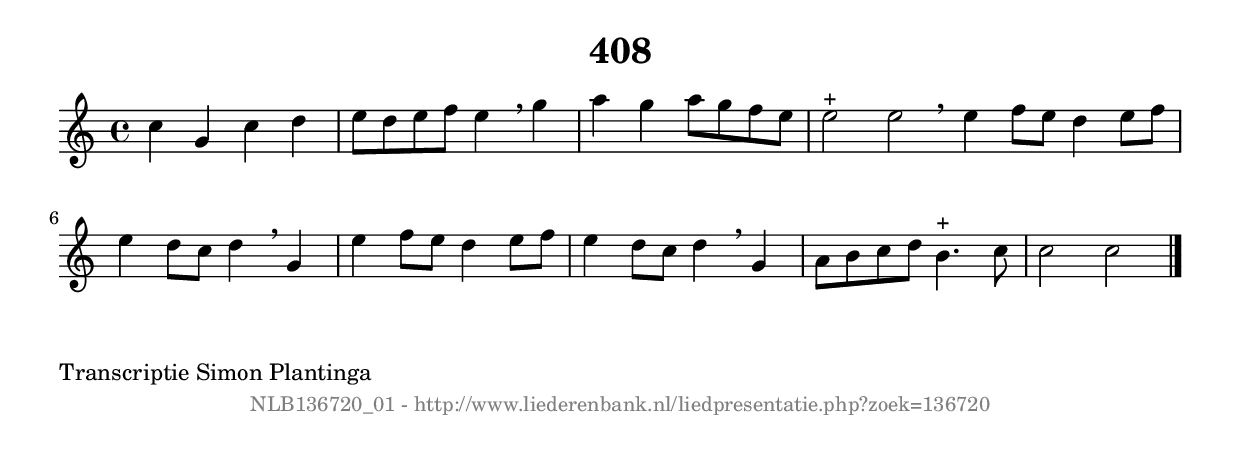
%
% produced by wce2krn 1.64 (7 June 2014)
%
\version"2.16"
#(append! paper-alist '(("long" . (cons (* 210 mm) (* 2000 mm)))))
#(set-default-paper-size "long")
sb = {\breathe}
mBreak = {\breathe }
bBreak = {\breathe }
x = {\once\override NoteHead #'style = #'cross }
gl=\glissando
itime={\override Staff.TimeSignature #'stencil = ##f }
ficta = {\once\set suggestAccidentals = ##t}
fine = {\once\override Score.RehearsalMark #'self-alignment-X = #1 \mark \markup {\italic{Fine}}}
dc = {\once\override Score.RehearsalMark #'self-alignment-X = #1 \mark \markup {\italic{D.C.}}}
dcf = {\once\override Score.RehearsalMark #'self-alignment-X = #1 \mark \markup {\italic{D.C. al Fine}}}
dcc = {\once\override Score.RehearsalMark #'self-alignment-X = #1 \mark \markup {\italic{D.C. al Coda}}}
ds = {\once\override Score.RehearsalMark #'self-alignment-X = #1 \mark \markup {\italic{D.S.}}}
dsf = {\once\override Score.RehearsalMark #'self-alignment-X = #1 \mark \markup {\italic{D.S. al Fine}}}
dsc = {\once\override Score.RehearsalMark #'self-alignment-X = #1 \mark \markup {\italic{D.S. al Coda}}}
pv = {\set Score.repeatCommands = #'((volta "1"))}
sv = {\set Score.repeatCommands = #'((volta "2"))}
tv = {\set Score.repeatCommands = #'((volta "3"))}
qv = {\set Score.repeatCommands = #'((volta "4"))}
xv = {\set Score.repeatCommands = #'((volta #f))}
\header{ tagline = ""
title = "408"
}
\score {{
\key c \major
\relative g'
{
\set melismaBusyProperties = #'()
\time 4/4
\tempo 4=120
\override Score.MetronomeMark #'transparent = ##t
\override Score.RehearsalMark #'break-visibility = #(vector #t #t #f)
c4 g4 c4 d4 | e8 d8 e8 f8 e4 \sb g4 | a4 g4 a8 g8 f8 e8 | e2^"+" e2 \bar ":|:" \bBreak
e4 f8 e8 d4 e8 f8 | e4 d8 c8 d4 \sb g,4 | e'4 f8 e8 d4 e8 f8 | e4 d8 c8 d4 \sb g,4 | a8 b8 c8 d8 b4.^"+" c8 | c2 c2 \bar "|."
 }}
 \midi { }
 \layout {
            indent = 0.0\cm
}
}
\markup { \wordwrap-string #" 
Transcriptie Simon Plantinga
"}
\markup { \vspace #0 } \markup { \with-color #grey \fill-line { \center-column { \smaller "NLB136720_01 - http://www.liederenbank.nl/liedpresentatie.php?zoek=136720" } } }
